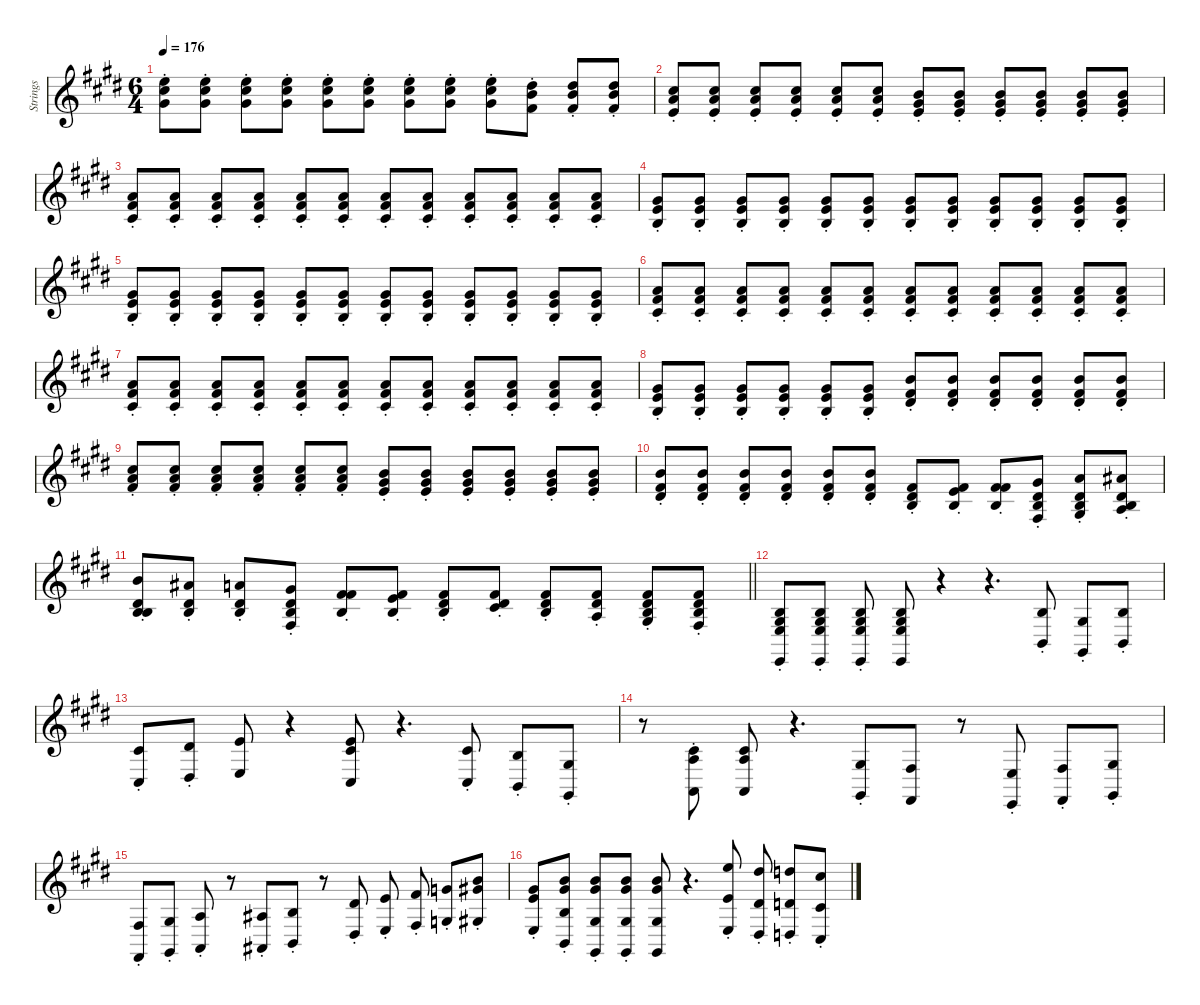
\defaultSystemsLayout 4
\hideDynamics
\bracketExtendMode nobrackets
\firstSystemTrackNameMode fullname
\otherSystemsTrackNameMode fullname
\otherSystemsTrackNameOrientation horizontal
\track ("Strings" "vln.") {mute instrument stringensemble1}
\staff {score}
\tuning (E4 B3 G3 D3 A2 C2)
\ts (6 4)
\tempo 176
\clef g2
\ks e
(12.1{st acc forcenatural} 14.2{st acc #} 13.3{st acc #}).8{dy mf beam Down} (12.1{st acc forcenatural} 14.2{st acc #} 13.3{st acc #}).8{beam Down} (12.1{st acc forcenatural} 14.2{st acc #} 13.3{st acc #}).8{beam Down} (12.1{st acc forcenatural} 14.2{st acc #} 13.3{st acc #}).8{beam Down} (12.1{st acc forcenatural} 14.2{st acc #} 13.3{st acc #}).8{beam Down} (12.1{st acc forcenatural} 14.2{st acc #} 13.3{st acc #}).8{beam Down} (12.1{st acc forcenatural} 14.2{st acc #} 13.3{st acc #}).8{beam Down} (12.1{st acc forcenatural} 14.2{st acc #} 13.3{st acc #}).8{beam Down} (12.1{st acc forcenatural} 14.2{st acc #} 13.3{st acc #}).8{beam Down} (16.2{st acc #} 16.3{st acc forcenatural} 16.4{st acc #}).8{beam Up} (11.1{st acc #} 12.2{st acc forcenatural} 11.3{st acc #}).8{beam Up} (11.1{st acc #} 12.2{st acc forcenatural} 11.3{st acc #}).8{beam Up} |
(9.1{st acc #} 10.2{st acc forcenatural} 9.3{st acc forcenatural}).8{beam Up} (9.1{st acc #} 10.2{st acc forcenatural} 9.3{st acc forcenatural}).8{beam Up} (9.1{st acc #} 10.2{st acc forcenatural} 9.3{st acc forcenatural}).8{beam Up} (9.1{st acc #} 10.2{st acc forcenatural} 9.3{st acc forcenatural}).8{beam Up} (9.1{st acc #} 10.2{st acc forcenatural} 9.3{st acc forcenatural}).8{beam Up} (0.1{st acc forcenatural} 14.2{st acc #} 14.3{st acc forcenatural}).8{beam Up} (7.1{st acc forcenatural} 9.2{st acc #} 9.3{st acc forcenatural}).8{beam Up} (7.1{st acc forcenatural} 9.2{st acc #} 9.3{st acc forcenatural}).8{beam Up} (7.1{st acc forcenatural} 9.2{st acc #} 9.3{st acc forcenatural}).8{beam Up} (7.1{st acc forcenatural} 9.2{st acc #} 9.3{st acc forcenatural}).8{beam Up} (7.1{st acc forcenatural} 9.2{st acc #} 9.3{st acc forcenatural}).8{beam Up} (0.1{st acc forcenatural} 12.2{st acc forcenatural} 13.3{st acc #}).8{beam Up} |
(5.1{st acc forcenatural} 7.2{st acc #} 6.3{st acc #}).8{beam Up} (5.1{st acc forcenatural} 7.2{st acc #} 6.3{st acc #}).8{beam Up} (5.1{st acc forcenatural} 7.2{st acc #} 6.3{st acc #}).8{beam Up} (5.1{st acc forcenatural} 7.2{st acc #} 6.3{st acc #}).8{beam Up} (5.1{st acc forcenatural} 7.2{st acc #} 6.3{st acc #}).8{beam Up} (5.1{st acc forcenatural} 7.2{st acc #} 6.3{st acc #}).8{beam Up} (10.2{st acc forcenatural} 11.3{st acc #} 11.4{st acc #}).8{beam Up} (10.2{st acc forcenatural} 11.3{st acc #} 11.4{st acc #}).8{beam Up} (10.2{st acc forcenatural} 11.3{st acc #} 11.4{st acc #}).8{beam Up} (5.1{st acc forcenatural} 7.2{st acc #} 6.3{st acc #}).8{beam Up} (5.1{st acc forcenatural} 7.2{st acc #} 6.3{st acc #}).8{beam Up} (5.1{st acc forcenatural} 7.2{st acc #} 6.3{st acc #}).8{beam Up} |
(4.1{st acc #} 5.2{st acc forcenatural} 4.3{st acc forcenatural}).8{beam Up} (4.1{st acc #} 5.2{st acc forcenatural} 4.3{st acc forcenatural}).8{beam Up} (4.1{st acc #} 5.2{st acc forcenatural} 4.3{st acc forcenatural}).8{beam Up} (4.1{st acc #} 5.2{st acc forcenatural} 4.3{st acc forcenatural}).8{beam Up} (0.1{st acc forcenatural} 9.2{st acc #} 9.4{st acc forcenatural}).8{beam Up} (9.2{st acc #} 9.3{st acc forcenatural} 9.4{st acc forcenatural}).8{beam Up} (4.1{st acc #} 5.2{st acc forcenatural} 4.3{st acc forcenatural}).8{beam Up} (4.1{st acc #} 5.2{st acc forcenatural} 4.3{st acc forcenatural}).8{beam Up} (0.1{st acc forcenatural} 9.2{st acc #} 9.4{st acc forcenatural}).8{beam Up} (4.1{st acc #} 5.2{st acc forcenatural} 4.3{st acc forcenatural}).8{beam Up} (0.1{st acc forcenatural} 9.2{st acc #} 9.4{st acc forcenatural}).8{beam Up} (9.2{st acc #} 9.3{st acc forcenatural} 9.4{st acc forcenatural}).8{beam Up} |
(4.1{st acc #} 5.2{st acc forcenatural} 4.3{st acc forcenatural}).8{beam Up} (4.1{st acc #} 5.2{st acc forcenatural} 4.3{st acc forcenatural}).8{beam Up} (4.1{st acc #} 5.2{st acc forcenatural} 4.3{st acc forcenatural}).8{beam Up} (4.1{st acc #} 5.2{st acc forcenatural} 4.3{st acc forcenatural}).8{beam Up} (0.1{st acc forcenatural} 9.2{st acc #} 9.4{st acc forcenatural}).8{beam Up} (9.2{st acc #} 9.3{st acc forcenatural} 9.4{st acc forcenatural}).8{beam Up} (4.1{st acc #} 5.2{st acc forcenatural} 4.3{st acc forcenatural}).8{beam Up} (4.1{st acc #} 5.2{st acc forcenatural} 4.3{st acc forcenatural}).8{beam Up} (0.1{st acc forcenatural} 9.2{st acc #} 9.4{st acc forcenatural}).8{beam Up} (4.1{st acc #} 5.2{st acc forcenatural} 4.3{st acc forcenatural}).8{beam Up} (0.1{st acc forcenatural} 9.2{st acc #} 9.4{st acc forcenatural}).8{beam Up} (9.2{st acc #} 9.3{st acc forcenatural} 9.4{st acc forcenatural}).8{beam Up} |
(5.1{st acc forcenatural} 7.2{st acc #} 6.3{st acc #}).8{beam Up} (5.1{st acc forcenatural} 7.2{st acc #} 6.3{st acc #}).8{beam Up} (5.1{st acc forcenatural} 7.2{st acc #} 6.3{st acc #}).8{beam Up} (5.1{st acc forcenatural} 7.2{st acc #} 6.3{st acc #}).8{beam Up} (5.1{st acc forcenatural} 7.2{st acc #} 6.3{st acc #}).8{beam Up} (5.1{st acc forcenatural} 7.2{st acc #} 6.3{st acc #}).8{beam Up} (10.2{st acc forcenatural} 11.3{st acc #} 11.4{st acc #}).8{beam Up} (10.2{st acc forcenatural} 11.3{st acc #} 11.4{st acc #}).8{beam Up} (10.2{st acc forcenatural} 11.3{st acc #} 11.4{st acc #}).8{beam Up} (5.1{st acc forcenatural} 7.2{st acc #} 6.3{st acc #}).8{beam Up} (5.1{st acc forcenatural} 7.2{st acc #} 6.3{st acc #}).8{beam Up} (5.1{st acc forcenatural} 7.2{st acc #} 6.3{st acc #}).8{beam Up} |
(10.2{st acc forcenatural} 11.3{st acc #} 11.4{st acc #}).8{beam Up} (10.2{st acc forcenatural} 11.3{st acc #} 11.4{st acc #}).8{beam Up} (10.2{st acc forcenatural} 11.3{st acc #} 11.4{st acc #}).8{beam Up} (10.2{st acc forcenatural} 11.3{st acc #} 11.4{st acc #}).8{beam Up} (10.2{st acc forcenatural} 11.3{st acc #} 11.4{st acc #}).8{beam Up} (10.2{st acc forcenatural} 11.3{st acc #} 11.4{st acc #}).8{beam Up} (5.1{st acc forcenatural} 7.2{st acc #} 6.3{st acc #}).8{beam Up} (5.1{st acc forcenatural} 7.2{st acc #} 6.3{st acc #}).8{beam Up} (5.1{st acc forcenatural} 7.2{st acc #} 6.3{st acc #}).8{beam Up} (10.2{st acc forcenatural} 11.3{st acc #} 11.4{st acc #}).8{beam Up} (10.2{st acc forcenatural} 11.3{st acc #} 11.4{st acc #}).8{beam Up} (10.2{st acc forcenatural} 11.3{st acc #} 11.4{st acc #}).8{beam Up} |
(4.1{st acc #} 5.2{st acc forcenatural} 4.3{st acc forcenatural}).8{beam Up} (4.1{st acc #} 5.2{st acc forcenatural} 4.3{st acc forcenatural}).8{beam Up} (4.1{st acc #} 5.2{st acc forcenatural} 4.3{st acc forcenatural}).8{beam Up} (0.1{st acc forcenatural} 9.2{st acc #} 9.4{st acc forcenatural}).8{beam Up} (9.2{st acc #} 9.3{st acc forcenatural} 9.4{st acc forcenatural}).8{beam Up} (9.2{st acc #} 9.3{st acc forcenatural} 9.4{st acc forcenatural}).8{beam Up} (12.2{st acc forcenatural} 11.3{st acc #} 13.4{st acc #}).8{beam Up} (12.2{st acc forcenatural} 11.3{st acc #} 13.4{st acc #}).8{beam Up} (12.2{st acc forcenatural} 11.3{st acc #} 13.4{st acc #}).8{beam Up} (7.1{st acc forcenatural} 7.2{st acc #} 8.3{st acc #}).8{beam Up} (7.1{st acc forcenatural} 7.2{st acc #} 8.3{st acc #}).8{beam Up} (7.1{st acc forcenatural} 7.2{st acc #} 8.3{st acc #}).8{beam Up} |
(9.1{st acc #} 10.2{st acc forcenatural} 11.3{st acc #}).8{beam Up} (9.1{st acc #} 10.2{st acc forcenatural} 11.3{st acc #}).8{beam Up} (9.1{st acc #} 10.2{st acc forcenatural} 11.3{st acc #}).8{beam Up} (9.1{st acc #} 10.2{st acc forcenatural} 11.3{st acc #}).8{beam Up} (9.1{st acc #} 10.2{st acc forcenatural} 11.3{st acc #}).8{beam Up} (9.1{st acc #} 10.2{st acc forcenatural} 11.3{st acc #}).8{beam Up} (7.1{st acc forcenatural} 9.2{st acc #} 9.3{st acc forcenatural}).8{beam Up} (7.1{st acc forcenatural} 9.2{st acc #} 9.3{st acc forcenatural}).8{beam Up} (7.1{st acc forcenatural} 9.2{st acc #} 9.3{st acc forcenatural}).8{beam Up} (7.1{st acc forcenatural} 9.2{st acc #} 9.3{st acc forcenatural}).8{beam Up} (7.1{st acc forcenatural} 9.2{st acc #} 9.3{st acc forcenatural}).8{beam Up} (7.1{st acc forcenatural} 9.2{st acc #} 9.3{st acc forcenatural}).8{beam Up} |
(12.2{st acc forcenatural} 11.3{st acc #} 13.4{st acc #}).8{beam Up} (12.2{st acc forcenatural} 11.3{st acc #} 13.4{st acc #}).8{beam Up} (12.2{st acc forcenatural} 11.3{st acc #} 13.4{st acc #}).8{beam Up} (12.2{st acc forcenatural} 11.3{st acc #} 13.4{st acc #}).8{beam Up} (7.1{st acc forcenatural} 7.2{st acc #} 8.3{st acc #}).8{beam Up} (7.1{st acc forcenatural} 7.2{st acc #} 8.3{st acc #}).8{beam Up} (7.2{st acc #} 8.3{st acc #} 9.4{st acc forcenatural}).8{beam Up} (7.2{st acc #} 9.3{st acc forcenatural} 9.4{st acc forcenatural}).8{beam Up} (7.2{st acc #} 11.3{st acc #} 9.4{st acc forcenatural}).8{beam Up} (4.1{st acc #} 4.2{st acc #} 4.3{st acc forcenatural} 4.4{st acc #}).8{beam Up} (5.1{st acc forcenatural} 0.2{st acc forcenatural} 8.3{st acc #} 6.4{st acc #}).8{beam Up} (6.1{st acc #} 0.2{st acc forcenatural} 8.3{st acc #} 7.4{st acc forcenatural}).8{beam Up} |
\barLineRight lightlight
(7.1{st acc forcenatural} 0.2{st acc forcenatural} 8.3{st acc #} 9.4{st acc forcenatural}).8{beam Up} (6.1{st acc #} 0.2{st acc forcenatural} 8.3{st acc #}).8{beam Up} (5.1{st acc forcenatural} 4.2{st acc #} 4.3{st acc forcenatural}).8{beam Up} (4.1{st acc #} 4.2{st acc #} 4.3{st acc forcenatural} 4.4{st acc #}).8{beam Up} (7.2{st acc #} 11.3{st acc #} 9.4{st acc forcenatural}).8{beam Up} (0.1{st acc forcenatural} 7.2{st acc #} 9.4{st acc forcenatural}).8{beam Up} (2.1{st acc #} 4.2{st acc #} 4.3{st acc forcenatural}).8{beam Up} (2.1{st acc #} 4.2{st acc #} 6.3{st acc #}).8{beam Up} (2.1{st acc #} 4.2{st acc #} 4.3{st acc forcenatural}).8{beam Up} (7.2{st acc #} 8.3{st acc #} 7.4{st acc forcenatural}).8{beam Up} (0.2{st acc forcenatural} 11.3{st acc #} 13.4{st acc #} 11.5{st acc #}).8{beam Up} (7.2{st acc #} 8.3{st acc #} 9.4{st acc forcenatural} 9.5{st acc #}).8{beam Up} |
(0.2{st acc forcenatural} 6.4{st acc #} 7.5{st acc forcenatural} 4.6{st acc forcenatural}).8{dy f beam Up} (0.2{st acc forcenatural} 6.4{st acc #} 7.5{st acc forcenatural} 4.6{st acc forcenatural}).8{beam Up} (4.3{st acc forcenatural} 6.4{st acc #} 7.5{st acc forcenatural} 4.6{st acc forcenatural}).8{beam Up beam split} (4.3{acc forcenatural} 6.4{acc #} 7.5{acc forcenatural} 4.6{acc forcenatural}).8{beam Up} r.4{beam Up} r.4{d beam Up} (0.2{st acc forcenatural} 2.5{st acc forcenatural}).8{dy mf beam Up} (6.4{st acc #} 8.6{st acc #}).8{beam Up} (0.2{st acc forcenatural} 2.5{st acc forcenatural}).8{beam Up} |
(2.2{st acc #} 4.5{st acc #}).8{beam Up} (4.2{st acc #} 6.5{st acc #}).8{beam Up} (0.1{acc forcenatural} 2.4{acc forcenatural}).8{beam Up} r.4{beam Up} (0.1{acc forcenatural} 2.2{acc #} 4.5{acc #}).8{beam Up} r.4{d beam Up} (2.2{st acc #} 4.5{st acc #}).8{beam Up} (0.2{st acc forcenatural} 2.5{st acc forcenatural}).8{beam Up} (6.4{st acc #} 8.6{st acc #}).8{beam Up} |
r.8{beam Down} (6.3{st acc #} 7.4{st acc forcenatural} 0.5{st acc forcenatural}).8{beam Up} (6.3{acc #} 7.4{acc forcenatural} 0.5{acc forcenatural}).8{beam Up} r.4{d beam Up} (6.4{st acc #} 8.6{st acc #}).8{beam Up} (4.4{acc #} 6.6{acc #}).8{beam Up} r.8{beam Up} (2.4{st acc forcenatural} 4.6{st acc forcenatural}).8{beam Up} (4.4{st acc #} 6.6{st acc #}).8{beam Up} (6.4{st acc #} 8.6{st acc #}).8{beam Up} |
(4.4{st acc #} 6.6{st acc #}).8{beam Up} (6.4{st acc #} 8.6{st acc #}).8{beam Up} (7.4{st acc forcenatural} 0.5{st acc forcenatural}).8{beam Up} r.8{beam Up} (8.4{st acc #} 10.6{st acc #}).8{beam Up} (0.2{st acc forcenatural} 11.6{st acc forcenatural}).8{beam Up} r.8{beam Up} (8.3{st acc #} 6.5{st acc #}).8{beam Up} (0.1{st acc forcenatural} 7.5{st acc forcenatural}).8{beam Up beam split} (7.2{st acc #} 9.5{st acc #}).8{beam Up} (8.2{st acc forcenatural} 0.3{st acc forcenatural}).8{beam Up} (7.1{st acc forcenatural} 9.2{st acc #} 6.4{st acc #}).8{beam Up} |
(9.2{st acc #} 9.3{st acc forcenatural} 7.5{st acc forcenatural}).8{beam Up} (12.2{st acc forcenatural} 13.3{st acc #} 14.5{st acc forcenatural} 11.6{st acc forcenatural}).8{beam Up} (7.1{st acc forcenatural} 9.2{st acc #} 6.4{st acc #} 8.6{st acc #}).8{beam Up} (7.1{st acc forcenatural} 9.2{st acc #} 6.4{st acc #} 8.6{st acc #}).8{beam Up} (7.1{acc forcenatural} 9.2{acc #} 6.4{acc #} 8.6{acc #}).8{beam Up} r.4{d beam Up} (0.1{st acc forcenatural} 17.2{st acc forcenatural} 16.6{st acc forcenatural}).8{beam Up beam split} (16.2{st acc #} 13.4{st acc #} 15.6{st acc #}).8{beam Up} (15.2{st acc forcenatural} 0.4{st acc forcenatural} 17.5{st acc forcenatural}).8{beam Up} (14.2{st acc #} 16.5{st acc #} 13.6{st acc #}).8{beam Up}
